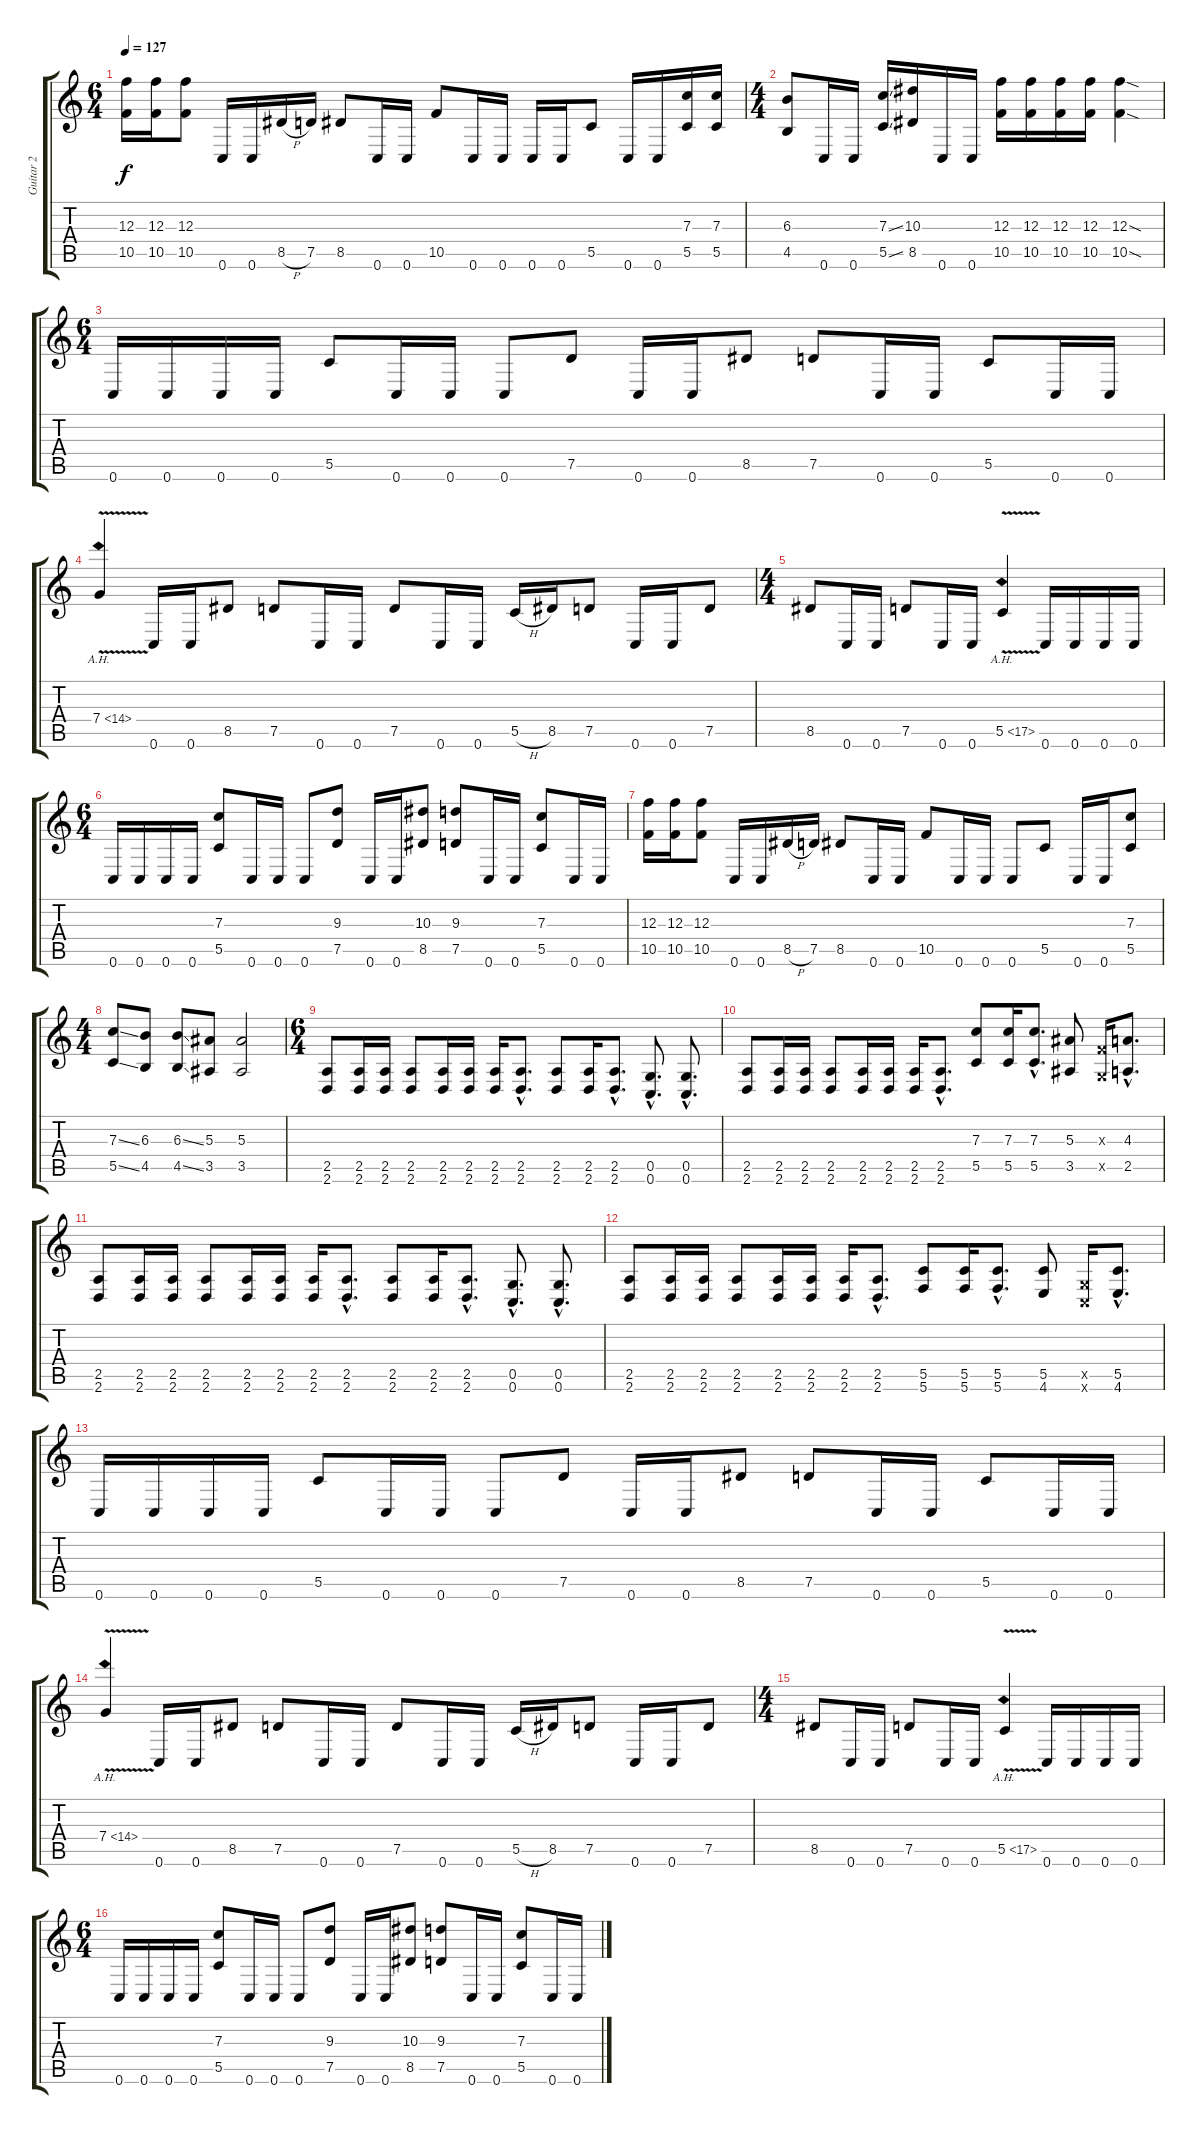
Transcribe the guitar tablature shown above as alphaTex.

\track ("Guitar 2" "Guitar 2") {instrument distortionguitar}
\staff {score tabs}
\tuning (D4 A3 F3 C3 G2 C2) {hide}
\ts (6 4)
\tempo 127
\clef g2
\ks c
(12.3 10.5).16{dy f} (12.3 10.5).16 (12.3 10.5).8 0.6.16 0.6.16 8.5{h}.16 7.5.16 8.5.8 0.6.16 0.6.16 10.5.8 0.6.16 0.6.16 0.6.16 0.6.16 5.5.8 0.6.16 0.6.16 (7.3 5.5).16 (7.3 5.5).16 |
\ts (4 4)
(6.3 4.5).8 0.6.16 0.6.16 (7.3{ss} 5.5{ss}).16 (10.3 8.5).16 0.6.16 0.6.16 (12.3 10.5).16 (12.3 10.5).16 (12.3 10.5).16 (12.3 10.5).16 (12.3{sod} 10.5{sod}).4 |
\ts (6 4)
0.6.16 0.6.16 0.6.16 0.6.16 5.5.8 0.6.16 0.6.16 0.6.8 7.5.8 0.6.16 0.6.16 8.5.8 7.5.8 0.6.16 0.6.16 5.5.8 0.6.16 0.6.16 |
7.4{ah 7 v}.4 0.6.16 0.6.16 8.5.8 7.5.8 0.6.16 0.6.16 7.5.8 0.6.16 0.6.16 5.5{h}.16 8.5.16 7.5.8 0.6.16 0.6.16 7.5.8 |
\ts (4 4)
8.5.8 0.6.16 0.6.16 7.5.8 0.6.16 0.6.16 5.5{ah 12 v}.4 0.6.16 0.6.16 0.6.16 0.6.16 |
\ts (6 4)
0.6.16 0.6.16 0.6.16 0.6.16 (7.3 5.5).8 0.6.16 0.6.16 0.6.8 (9.3 7.5).8 0.6.16 0.6.16 (10.3 8.5).8 (9.3 7.5).8 0.6.16 0.6.16 (7.3 5.5).8 0.6.16 0.6.16 |
(12.3 10.5).16 (12.3 10.5).16 (12.3 10.5).8 0.6.16 0.6.16 8.5{h}.16 7.5.16 8.5.8 0.6.16 0.6.16 10.5.8 0.6.16 0.6.16 0.6.8 5.5.8 0.6.16 0.6.16 (7.3 5.5).8 |
\ts (4 4)
(7.3{ss} 5.5{ss}).8 (6.3 4.5).8 (6.3{ss} 4.5{ss}).8 (5.3 3.5).8 (5.3 3.5).2 |
\ts (6 4)
\section ("" "")
(2.5 2.6).8 (2.5 2.6).16 (2.5 2.6).16 (2.5 2.6).8 (2.5 2.6).16 (2.5 2.6).16 (2.5 2.6).16 (2.5{hac} 2.6{hac}).8{d} (2.5 2.6).8 (2.5 2.6).16 (2.5{hac} 2.6{hac}).8{d} (0.5{hac} 0.6{hac}).8{d} (0.5{hac} 0.6{hac}).8{d} |
(2.5 2.6).8 (2.5 2.6).16 (2.5 2.6).16 (2.5 2.6).8 (2.5 2.6).16 (2.5 2.6).16 (2.5 2.6).16 (2.5{hac} 2.6{hac}).8{d} (7.3 5.5).8 (7.3 5.5).16 (7.3{hac} 5.5{hac}).8{d} (5.3 3.5).8 (0.3{x} 0.5{x}).16 (4.3{hac} 2.5{hac}).8{d} |
(2.5 2.6).8 (2.5 2.6).16 (2.5 2.6).16 (2.5 2.6).8 (2.5 2.6).16 (2.5 2.6).16 (2.5 2.6).16 (2.5{hac} 2.6{hac}).8{d} (2.5 2.6).8 (2.5 2.6).16 (2.5{hac} 2.6{hac}).8{d} (0.5{hac} 0.6{hac}).8{d} (0.5{hac} 0.6{hac}).8{d} |
(2.5 2.6).8 (2.5 2.6).16 (2.5 2.6).16 (2.5 2.6).8 (2.5 2.6).16 (2.5 2.6).16 (2.5 2.6).16 (2.5{hac} 2.6{hac}).8{d} (5.5 5.6).8 (5.5 5.6).16 (5.5{hac} 5.6{hac}).8{d} (5.5 4.6).8 (0.5{x} 0.6{x}).16 (5.5{hac} 4.6{hac}).8{d} |
\section ("" "")
0.6.16 0.6.16 0.6.16 0.6.16 5.5.8 0.6.16 0.6.16 0.6.8 7.5.8 0.6.16 0.6.16 8.5.8 7.5.8 0.6.16 0.6.16 5.5.8 0.6.16 0.6.16 |
7.4{ah 7 v}.4 0.6.16 0.6.16 8.5.8 7.5.8 0.6.16 0.6.16 7.5.8 0.6.16 0.6.16 5.5{h}.16 8.5.16 7.5.8 0.6.16 0.6.16 7.5.8 |
\ts (4 4)
8.5.8 0.6.16 0.6.16 7.5.8 0.6.16 0.6.16 5.5{ah 12 v}.4 0.6.16 0.6.16 0.6.16 0.6.16 |
\ts (6 4)
0.6.16 0.6.16 0.6.16 0.6.16 (7.3 5.5).8 0.6.16 0.6.16 0.6.8 (9.3 7.5).8 0.6.16 0.6.16 (10.3 8.5).8 (9.3 7.5).8 0.6.16 0.6.16 (7.3 5.5).8 0.6.16 0.6.16
